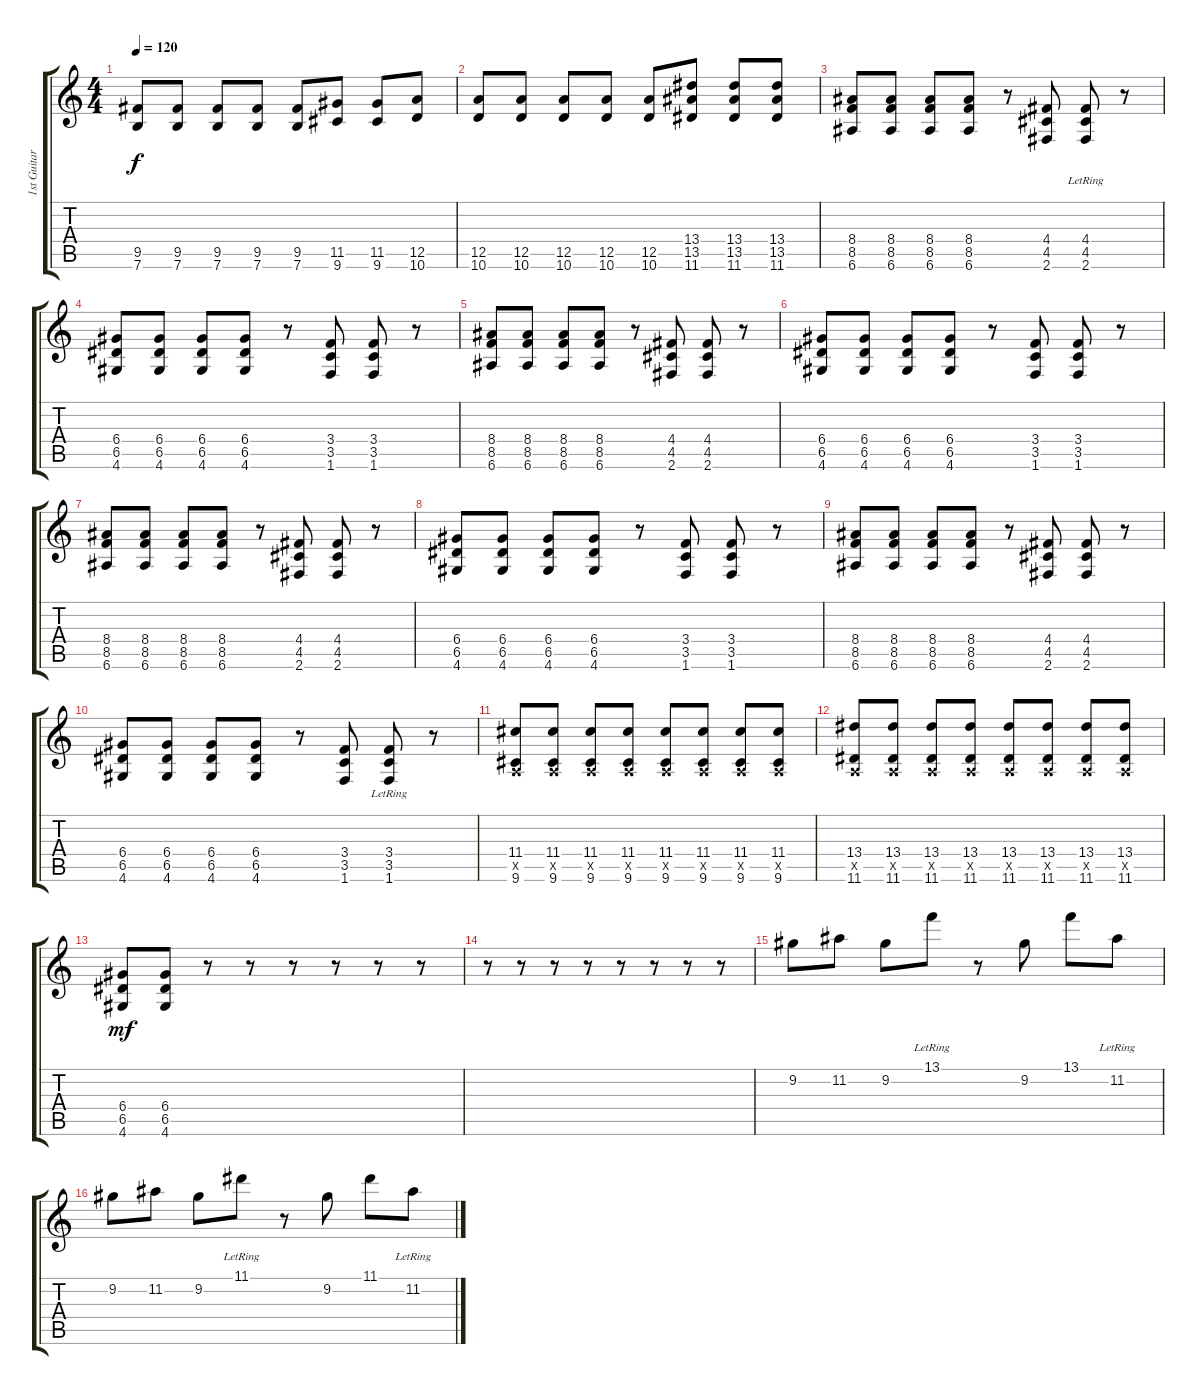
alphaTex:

\track ("1st Guitar" "1st Guitar") {instrument electricguitarclean}
\staff {score tabs}
\tuning (E4 B3 G3 D3 A2 E2) {hide}
\ts (4 4)
\tempo 120
\clef g2
\ks c
(9.5 7.6).8{dy f} (9.5 7.6).8 (9.5 7.6).8 (9.5 7.6).8 (9.5 7.6).8 (11.5 9.6).8 (11.5 9.6).8 (12.5 10.6).8 |
(12.5 10.6).8 (12.5 10.6).8 (12.5 10.6).8 (12.5 10.6).8 (12.5 10.6).8 (13.4 13.5 11.6).8 (13.4 13.5 11.6).8 (13.4 13.5 11.6).8 |
(8.4 8.5 6.6).8 (8.4 8.5 6.6).8 (8.4 8.5 6.6).8 (8.4 8.5 6.6).8 r.8 (4.4 4.5 2.6).8 (4.4{lr} 4.5{lr} 2.6{lr}).8 r.8 |
(6.4 6.5 4.6).8 (6.4 6.5 4.6).8 (6.4 6.5 4.6).8 (6.4 6.5 4.6).8 r.8 (3.4 3.5 1.6).8 (3.4 3.5 1.6).8 r.8 |
(8.4 8.5 6.6).8 (8.4 8.5 6.6).8 (8.4 8.5 6.6).8 (8.4 8.5 6.6).8 r.8 (4.4 4.5 2.6).8 (4.4 4.5 2.6).8 r.8 |
(6.4 6.5 4.6).8 (6.4 6.5 4.6).8 (6.4 6.5 4.6).8 (6.4 6.5 4.6).8 r.8 (3.4 3.5 1.6).8 (3.4 3.5 1.6).8 r.8 |
(8.4 8.5 6.6).8 (8.4 8.5 6.6).8 (8.4 8.5 6.6).8 (8.4 8.5 6.6).8 r.8 (4.4 4.5 2.6).8 (4.4 4.5 2.6).8 r.8 |
(6.4 6.5 4.6).8 (6.4 6.5 4.6).8 (6.4 6.5 4.6).8 (6.4 6.5 4.6).8 r.8 (3.4 3.5 1.6).8 (3.4 3.5 1.6).8 r.8 |
(8.4 8.5 6.6).8 (8.4 8.5 6.6).8 (8.4 8.5 6.6).8 (8.4 8.5 6.6).8 r.8 (4.4 4.5 2.6).8 (4.4 4.5 2.6).8 r.8 |
(6.4 6.5 4.6).8 (6.4 6.5 4.6).8 (6.4 6.5 4.6).8 (6.4 6.5 4.6).8 r.8 (3.4 3.5 1.6).8 (3.4{lr} 3.5{lr} 1.6{lr}).8 r.8 |
(11.4 0.5{x} 9.6).8 (11.4 0.5{x} 9.6).8 (11.4 0.5{x} 9.6).8 (11.4 0.5{x} 9.6).8 (11.4 0.5{x} 9.6).8 (11.4 0.5{x} 9.6).8 (11.4 0.5{x} 9.6).8 (11.4 0.5{x} 9.6).8 |
(13.4 0.5{x} 11.6).8 (13.4 0.5{x} 11.6).8 (13.4 0.5{x} 11.6).8 (13.4 0.5{x} 11.6).8 (13.4 0.5{x} 11.6).8 (13.4 0.5{x} 11.6).8 (13.4 0.5{x} 11.6).8 (13.4 0.5{x} 11.6).8 |
(6.4 6.5 4.6).8{dy mf} (6.4 6.5 4.6).8 r.8 r.8 r.8 r.8 r.8 r.8 |
r.8 r.8 r.8 r.8 r.8 r.8 r.8 r.8 |
9.2.8 11.2.8 9.2.8 13.1{lr}.8 r.8 9.2.8 13.1.8 11.2{lr}.8 |
9.2.8 11.2.8 9.2.8 11.1{lr}.8 r.8 9.2.8 11.1.8 11.2{lr}.8
